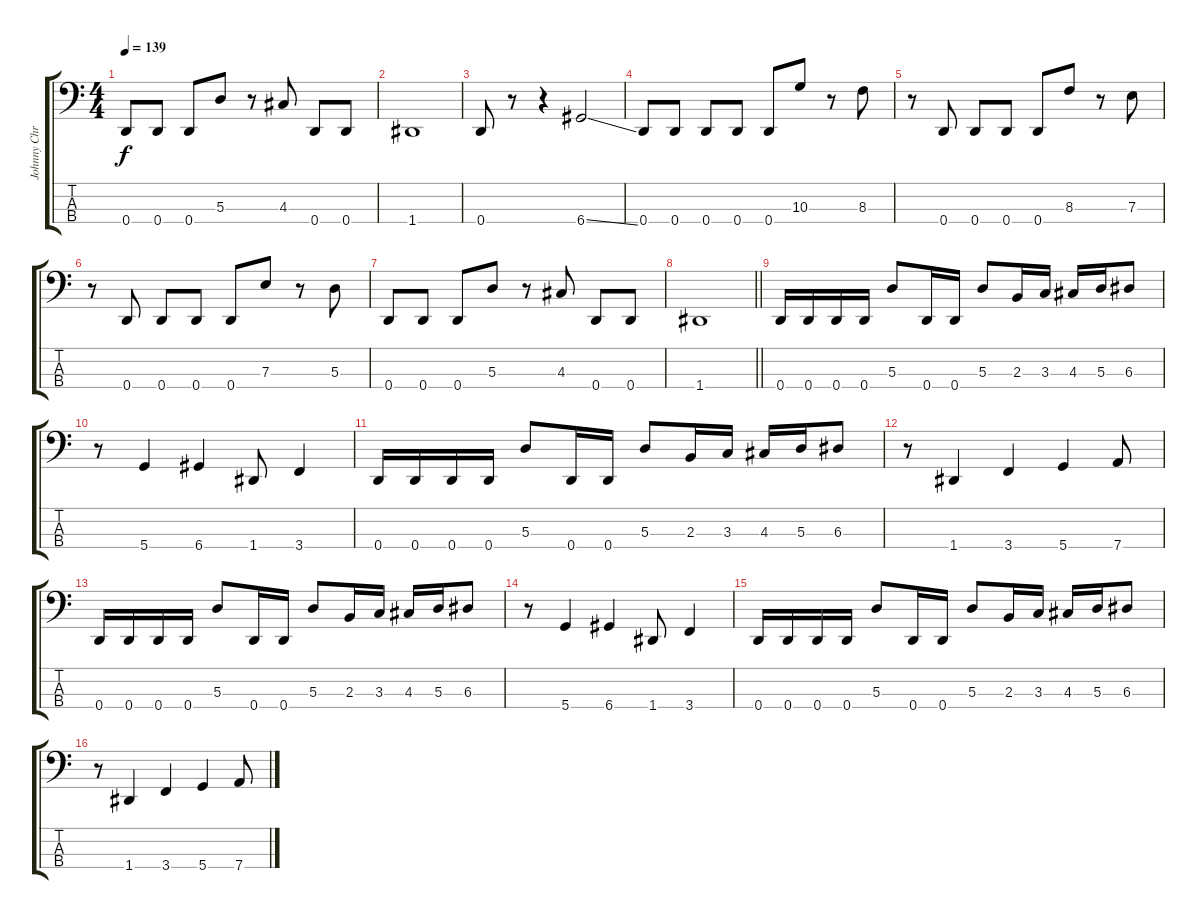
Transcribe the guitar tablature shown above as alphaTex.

\track ("Johnny Christ" "Johnny Chr") {instrument electricbassfinger}
\staff {score tabs}
\tuning (G2 D2 A1 D1) {hide}
\ts (4 4)
\tempo 139
\clef f4
\ks c
0.4.8{dy f} 0.4.8 0.4.8 5.3.8 r.8 4.3.8 0.4.8 0.4.8 |
1.4.1 |
0.4.8 r.8 r.4 6.4{ss}.2 |
0.4.8 0.4.8 0.4.8 0.4.8 0.4.8 10.3.8 r.8 8.3.8 |
r.8 0.4.8 0.4.8 0.4.8 0.4.8 8.3.8 r.8 7.3.8 |
r.8 0.4.8 0.4.8 0.4.8 0.4.8 7.3.8 r.8 5.3.8 |
0.4.8 0.4.8 0.4.8 5.3.8 r.8 4.3.8 0.4.8 0.4.8 |
\barLineRight lightlight
1.4.1 |
\section ("" " ")
0.4.16 0.4.16 0.4.16 0.4.16 5.3.8 0.4.16 0.4.16 5.3.8 2.3.16 3.3.16 4.3.16 5.3.16 6.3.8 |
r.8 5.4.4 6.4.4 1.4.8 3.4.4 |
0.4.16 0.4.16 0.4.16 0.4.16 5.3.8 0.4.16 0.4.16 5.3.8 2.3.16 3.3.16 4.3.16 5.3.16 6.3.8 |
r.8 1.4.4 3.4.4 5.4.4 7.4.8 |
0.4.16 0.4.16 0.4.16 0.4.16 5.3.8 0.4.16 0.4.16 5.3.8 2.3.16 3.3.16 4.3.16 5.3.16 6.3.8 |
r.8 5.4.4 6.4.4 1.4.8 3.4.4 |
0.4.16 0.4.16 0.4.16 0.4.16 5.3.8 0.4.16 0.4.16 5.3.8 2.3.16 3.3.16 4.3.16 5.3.16 6.3.8 |
r.8 1.4.4 3.4.4 5.4.4 7.4.8
